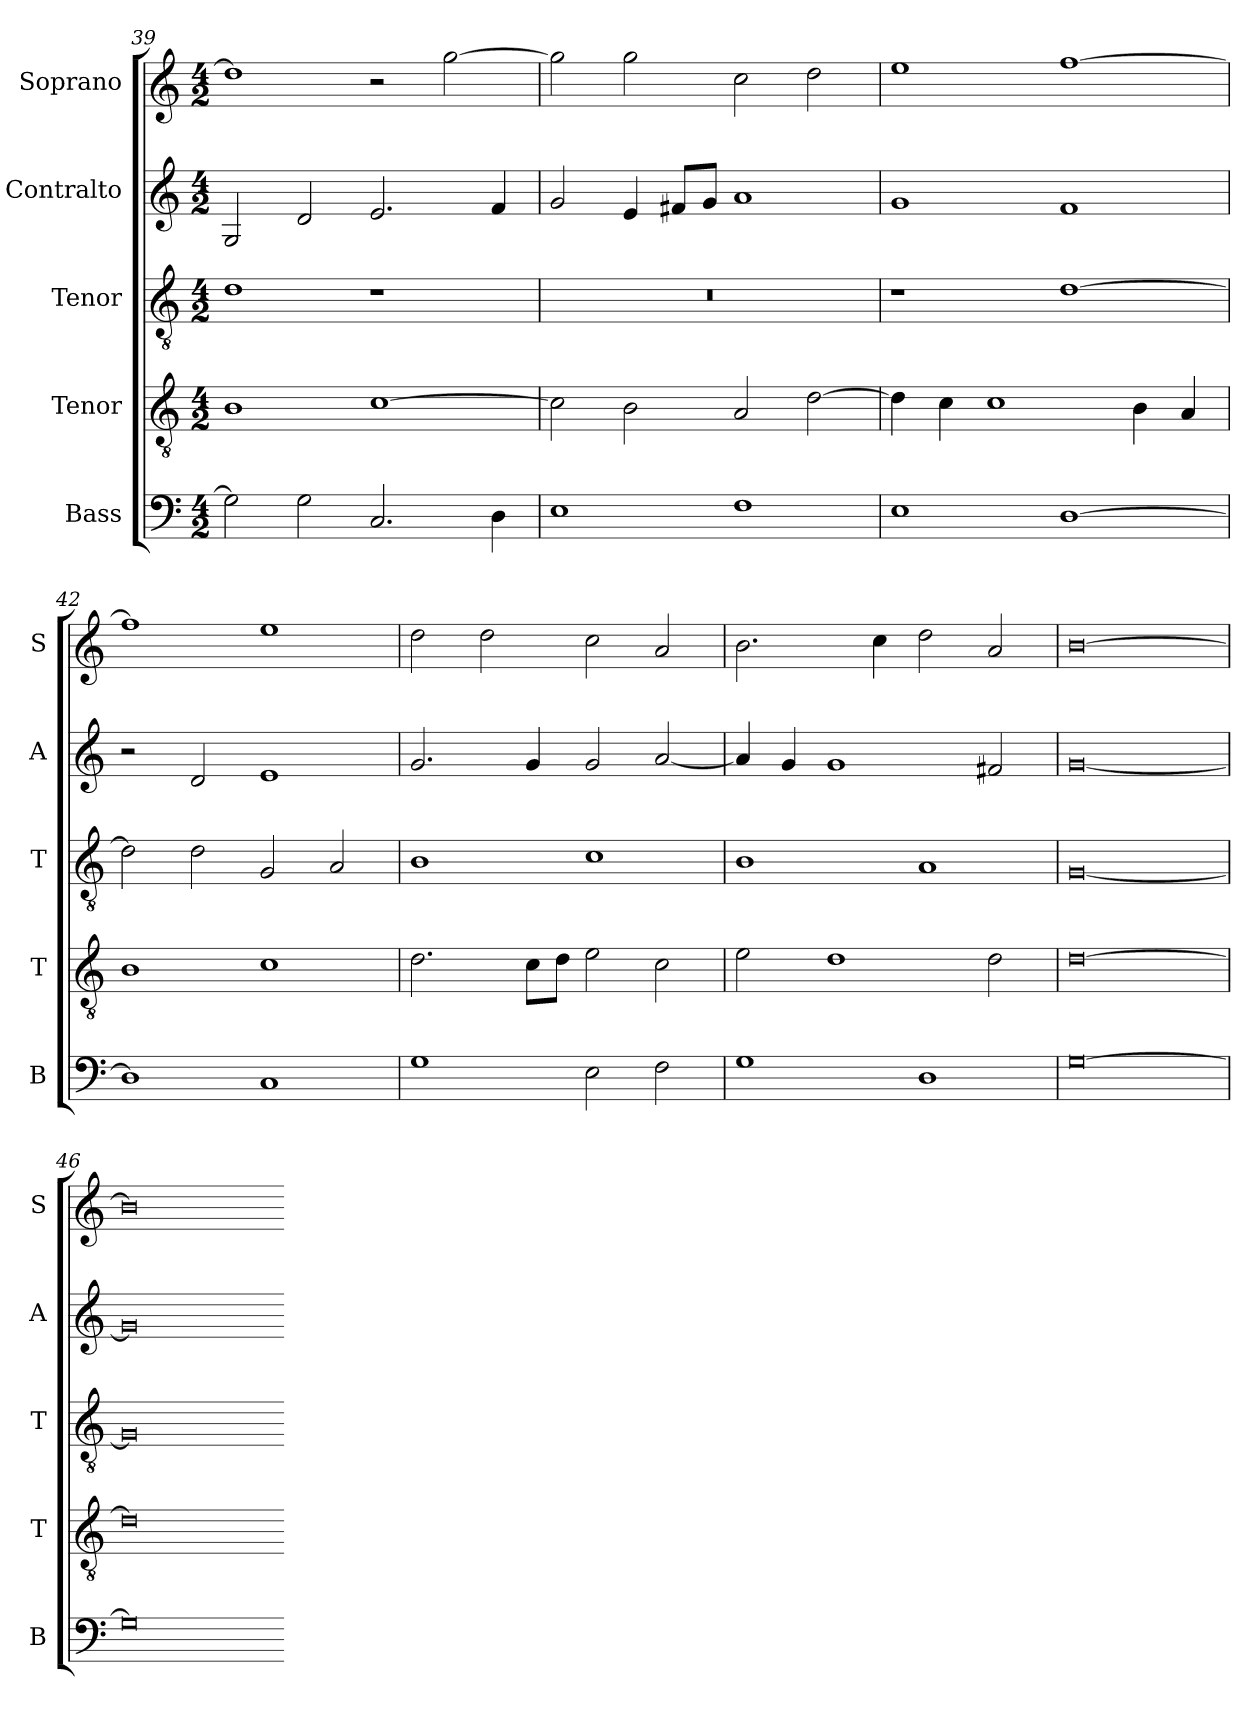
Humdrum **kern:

**kern	**kern	**kern	**kern	**kern
*part5	*part4	*part3	*part2	*part1
*staff5	*staff4	*staff3	*staff2	*staff1
*I"Bass	*I"Tenor	*I"Tenor	*I"Contralto	*I"Soprano
*I'B	*I'T	*I'T	*I'A	*I'S
*clefF4	*clefGv2	*clefGv2	*clefG2	*clefG2
*k[]	*k[]	*k[]	*k[]	*k[]
*G:mix	*G:mix	*G:mix	*G:mix	*G:mix
*M4/2	*M4/2	*M4/2	*M4/2	*M4/2
=39	=39	=39	=39	=39
2G]	1B	1d	2G	1dd]
2G	.	.	2d	.
2.C	[1c	1r	2.e	2r
.	.	.	.	[2gg
4D	.	.	4f	.
=40	=40	=40	=40	=40
1E	2c]	0r	2g	2gg]
.	2B	.	4e	2gg
.	.	.	8f#X/L	.
.	.	.	8g/J	.
1F	2A	.	1a	2cc
.	[2d	.	.	2dd
=41	=41	=41	=41	=41
1E	4d]	1r	1g	1ee
.	4c	.	.	.
.	1c	.	.	.
[1D	.	[1d	1f	[1ff
.	4B	.	.	.
.	4A	.	.	.
=42	=42	=42	=42	=42
1D]	1B	2d]	2r	1ff]
.	.	2d	2d	.
1C	1c	2G	1e	1ee
.	.	2A	.	.
=43	=43	=43	=43	=43
1G	2.d	1B	2.g	2dd
.	.	.	.	2dd
.	8c\L	.	4g	.
.	8d\J	.	.	.
2E	2e	1c	2g	2cc
2F	2c	.	[2a	2a
=44	=44	=44	=44	=44
1G	2e	1B	4a]	2.b
.	.	.	4g	.
.	1d	.	1g	.
.	.	.	.	4cc
1D	.	1A	.	2dd
.	2d	.	2f#X	2a
=45	=45	=45	=45	=45
[0G	[0d	[0G	[0g	[0b
=46	=46	=46	=46	=46
0G]	0d]	0G]	0g]	0b]
=-	=-	=-	=-	=-
*-	*-	*-	*-	*-
